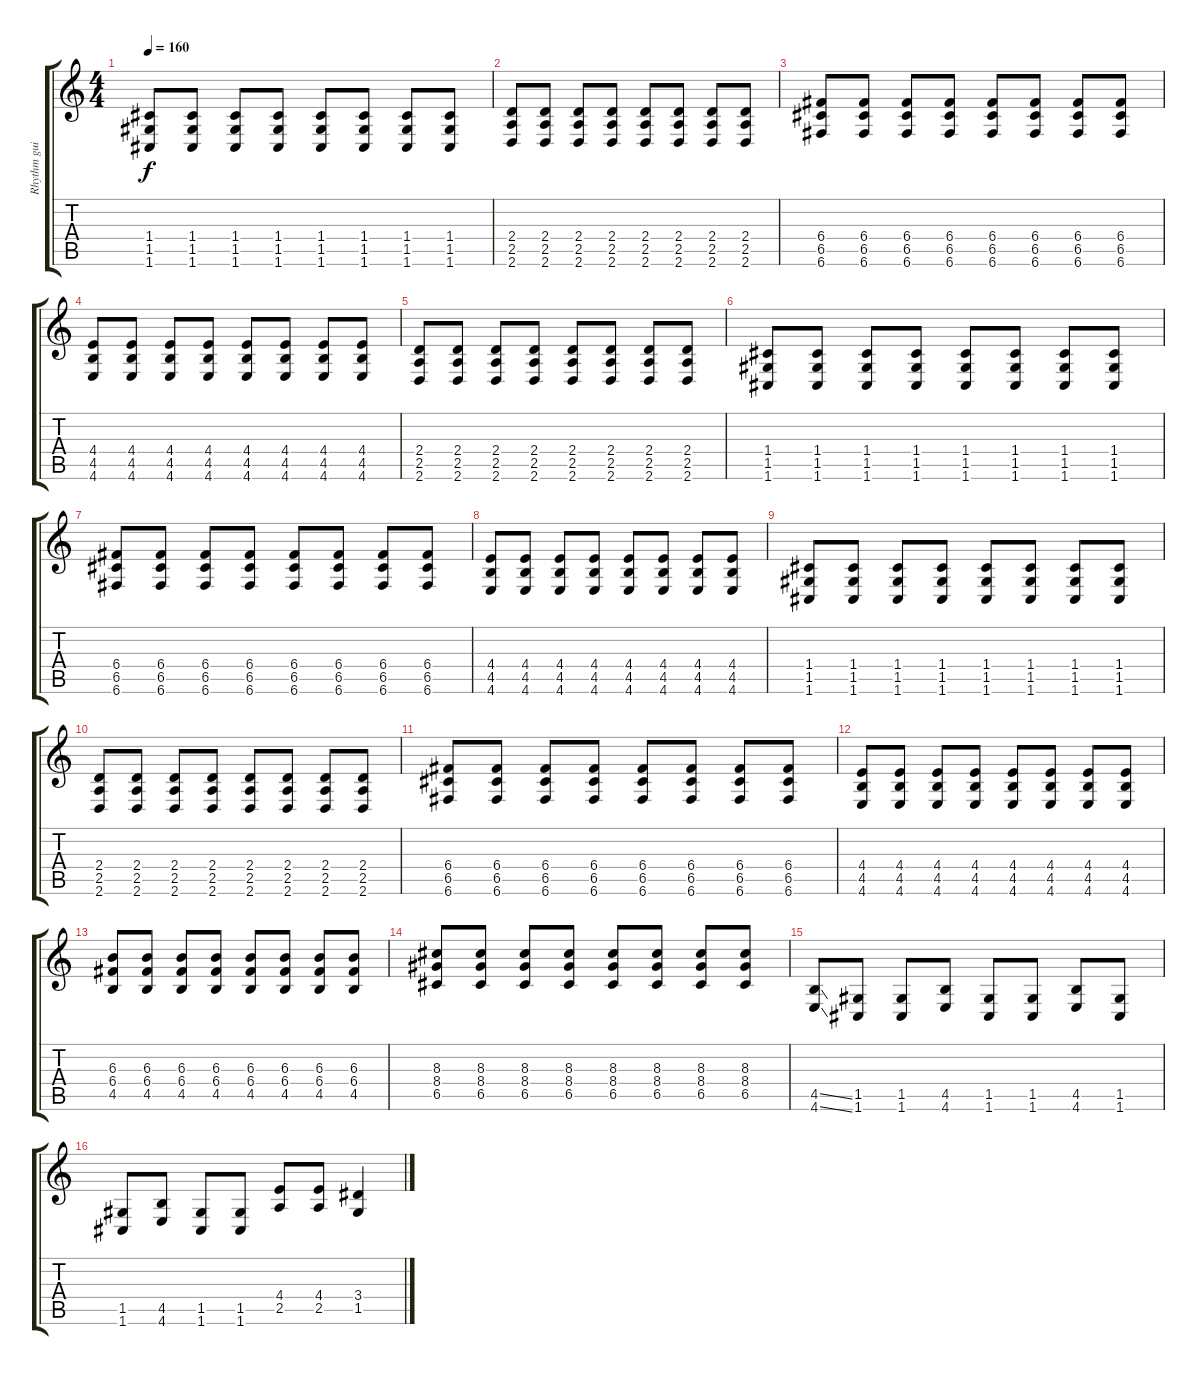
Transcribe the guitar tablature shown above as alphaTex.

\track ("Rhythm guitar" "Rhythm gui") {instrument overdrivenguitar}
\staff {score tabs}
\tuning (D4 A3 F3 C3 G2 C2) {hide}
\ts (4 4)
\tempo 160
\clef g2
\ks c
(1.4 1.5 1.6).8{dy f} (1.4 1.5 1.6).8 (1.4 1.5 1.6).8 (1.4 1.5 1.6).8 (1.4 1.5 1.6).8 (1.4 1.5 1.6).8 (1.4 1.5 1.6).8 (1.4 1.5 1.6).8 |
(2.4 2.5 2.6).8 (2.4 2.5 2.6).8 (2.4 2.5 2.6).8 (2.4 2.5 2.6).8 (2.4 2.5 2.6).8 (2.4 2.5 2.6).8 (2.4 2.5 2.6).8 (2.4 2.5 2.6).8 |
(6.4 6.5 6.6).8 (6.4 6.5 6.6).8 (6.4 6.5 6.6).8 (6.4 6.5 6.6).8 (6.4 6.5 6.6).8 (6.4 6.5 6.6).8 (6.4 6.5 6.6).8 (6.4 6.5 6.6).8 |
(4.4 4.5 4.6).8 (4.4 4.5 4.6).8 (4.4 4.5 4.6).8 (4.4 4.5 4.6).8 (4.4 4.5 4.6).8 (4.4 4.5 4.6).8 (4.4 4.5 4.6).8 (4.4 4.5 4.6).8 |
(2.4 2.5 2.6).8 (2.4 2.5 2.6).8 (2.4 2.5 2.6).8 (2.4 2.5 2.6).8 (2.4 2.5 2.6).8 (2.4 2.5 2.6).8 (2.4 2.5 2.6).8 (2.4 2.5 2.6).8 |
(1.4 1.5 1.6).8 (1.4 1.5 1.6).8 (1.4 1.5 1.6).8 (1.4 1.5 1.6).8 (1.4 1.5 1.6).8 (1.4 1.5 1.6).8 (1.4 1.5 1.6).8 (1.4 1.5 1.6).8 |
(6.4 6.5 6.6).8 (6.4 6.5 6.6).8 (6.4 6.5 6.6).8 (6.4 6.5 6.6).8 (6.4 6.5 6.6).8 (6.4 6.5 6.6).8 (6.4 6.5 6.6).8 (6.4 6.5 6.6).8 |
(4.4 4.5 4.6).8 (4.4 4.5 4.6).8 (4.4 4.5 4.6).8 (4.4 4.5 4.6).8 (4.4 4.5 4.6).8 (4.4 4.5 4.6).8 (4.4 4.5 4.6).8 (4.4 4.5 4.6).8 |
(1.4 1.5 1.6).8 (1.4 1.5 1.6).8 (1.4 1.5 1.6).8 (1.4 1.5 1.6).8 (1.4 1.5 1.6).8 (1.4 1.5 1.6).8 (1.4 1.5 1.6).8 (1.4 1.5 1.6).8 |
(2.4 2.5 2.6).8 (2.4 2.5 2.6).8 (2.4 2.5 2.6).8 (2.4 2.5 2.6).8 (2.4 2.5 2.6).8 (2.4 2.5 2.6).8 (2.4 2.5 2.6).8 (2.4 2.5 2.6).8 |
(6.4 6.5 6.6).8 (6.4 6.5 6.6).8 (6.4 6.5 6.6).8 (6.4 6.5 6.6).8 (6.4 6.5 6.6).8 (6.4 6.5 6.6).8 (6.4 6.5 6.6).8 (6.4 6.5 6.6).8 |
(4.4 4.5 4.6).8 (4.4 4.5 4.6).8 (4.4 4.5 4.6).8 (4.4 4.5 4.6).8 (4.4 4.5 4.6).8 (4.4 4.5 4.6).8 (4.4 4.5 4.6).8 (4.4 4.5 4.6).8 |
(6.3 6.4 4.5).8 (6.3 6.4 4.5).8 (6.3 6.4 4.5).8 (6.3 6.4 4.5).8 (6.3 6.4 4.5).8 (6.3 6.4 4.5).8 (6.3 6.4 4.5).8 (6.3 6.4 4.5).8 |
(8.3 8.4 6.5).8 (8.3 8.4 6.5).8 (8.3 8.4 6.5).8 (8.3 8.4 6.5).8 (8.3 8.4 6.5).8 (8.3 8.4 6.5).8 (8.3 8.4 6.5).8 (8.3 8.4 6.5).8 |
(4.5{ss} 4.6{ss}).8{volume 13} (1.5 1.6).8 (1.5 1.6).8 (4.5 4.6).8 (1.5 1.6).8 (1.5 1.6).8 (4.5 4.6).8 (1.5 1.6).8 |
(1.5 1.6).8 (4.5 4.6).8 (1.5 1.6).8 (1.5 1.6).8 (4.4 2.5).8 (4.4 2.5).8 (3.4 1.5).4
